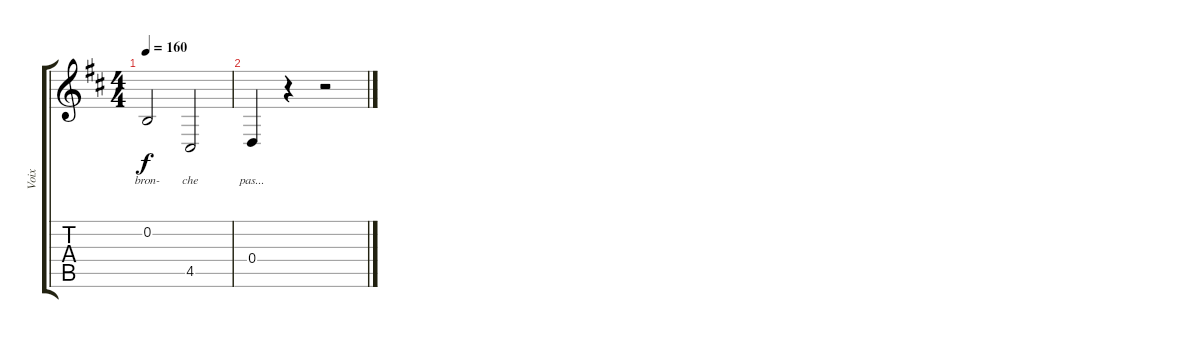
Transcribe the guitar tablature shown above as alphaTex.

\track ("Voix" "Voix") {instrument voiceoohs}
\staff {score tabs}
\tuning (E4 B3 G3 D3 A2 E2) {hide}
\ts (4 4)
\tempo 160
\clef g2
\ks d
0.2.2{lyrics (0 "bron-") lyrics (1 "") lyrics (2 "") lyrics (3 "") lyrics (4 "") dy f} 4.5.2{lyrics (0 "che") lyrics (1 "") lyrics (2 "") lyrics (3 "") lyrics (4 "")} |
0.4.4{lyrics (0 "pas...") lyrics (1 "") lyrics (2 "") lyrics (3 "") lyrics (4 "")} r.4 r.2
